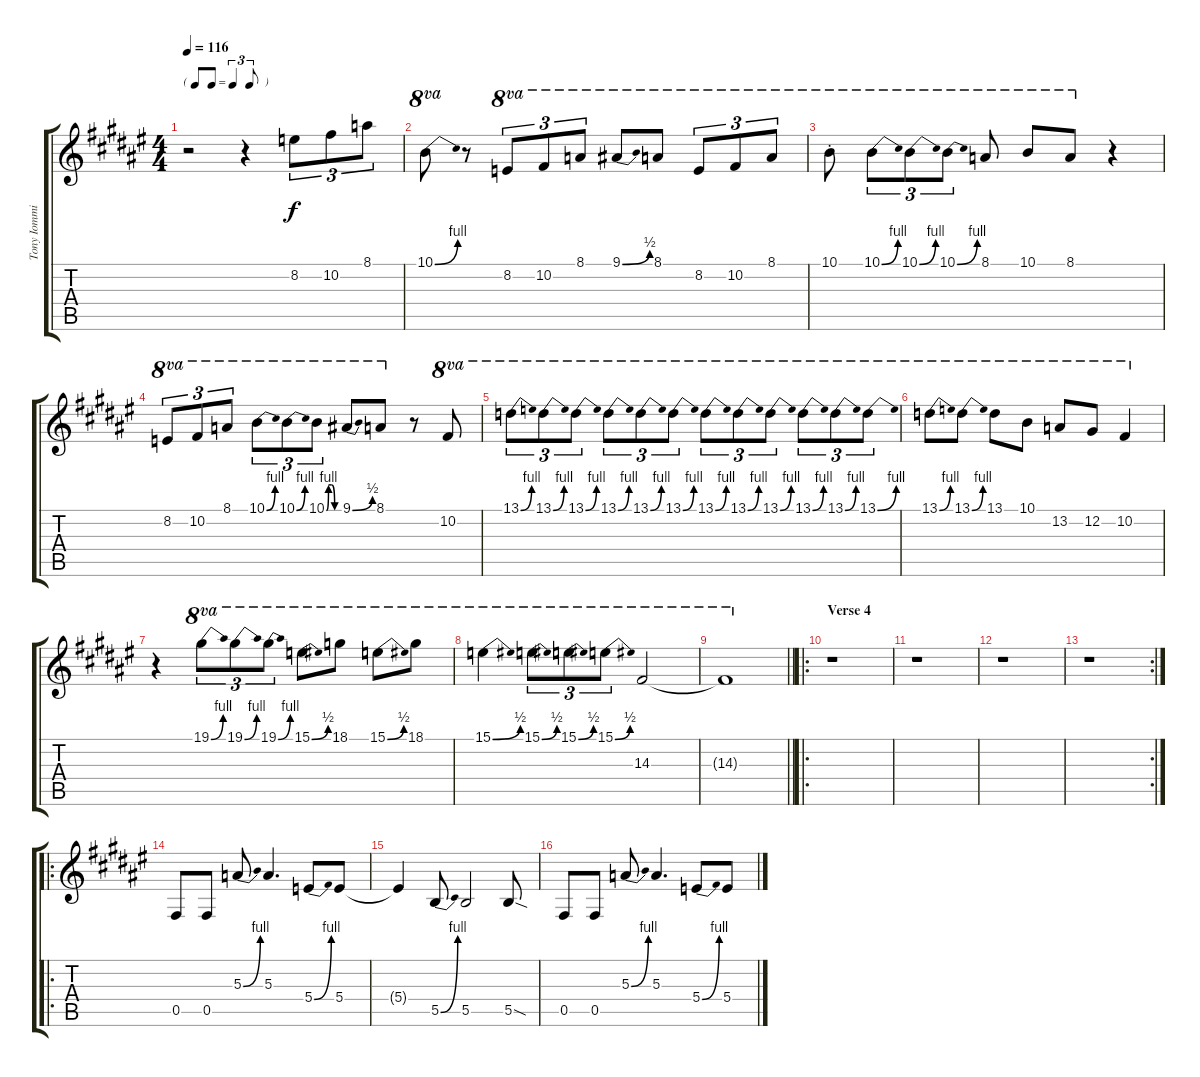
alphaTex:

\track ("Tony Iommi - Lead" "Tony Iommi") {instrument distortionguitar}
\staff {score tabs}
\tuning (Db4 Ab3 E3 B2 Gb2 Db2) {hide}
\ts (4 4)
\tf triplet8th
\tempo 116
\clef g2
\ks f#
r.2{dy f} r.4 8.2.8{tu (3 2)} 10.2.8{tu (3 2)} 8.1.8{tu (3 2)} |
10.1{be (bend 0 0 60 4)}.8{ot 8va} r.8 8.2.8{tu (3 2) ot 8va} 10.2.8{tu (3 2) ot 8va} 8.1.8{tu (3 2) ot 8va} 9.1{be (bend 0 0 60 2)}.8{ot 8va} 8.1.8{ot 8va} 8.2.8{tu (3 2) ot 8va} 10.2.8{tu (3 2) ot 8va} 8.1.8{tu (3 2) ot 8va} |
10.1{st}.8{ot 8va} 10.1{be (bend 0 0 60 4)}.8{tu (3 2) ot 8va} 10.1{be (bend 0 0 60 4)}.8{tu (3 2) ot 8va} 10.1{be (bend 0 0 60 4)}.8{tu (3 2) ot 8va} 8.1.8{ot 8va} 10.1.8{ot 8va} 8.1.8{ot 8va} r.4 |
8.2.8{tu (3 2) ot 8va} 10.2.8{tu (3 2) ot 8va} 8.1.8{tu (3 2) ot 8va} 10.1{be (bend 0 0 60 4)}.8{tu (3 2) ot 8va} 10.1{be (bend 0 0 60 4)}.8{tu (3 2) ot 8va} 10.1{be (custom 0 0 10 4 25 4 40 0 60 0)}.8{tu (3 2) ot 8va} 9.1{be (bend 0 0 60 2)}.8{ot 8va} 8.1.8{ot 8va} r.8 10.2.8{ot 8va} |
13.1{be (bend 0 0 60 4)}.8{tu (3 2) ot 8va} 13.1{be (bend 0 0 60 4)}.8{tu (3 2) ot 8va} 13.1{be (bend 0 0 60 4)}.8{tu (3 2) ot 8va} 13.1{be (bend 0 0 60 4)}.8{tu (3 2) ot 8va} 13.1{be (bend 0 0 60 4)}.8{tu (3 2) ot 8va} 13.1{be (bend 0 0 60 4)}.8{tu (3 2) ot 8va} 13.1{be (bend 0 0 60 4)}.8{tu (3 2) ot 8va} 13.1{be (bend 0 0 60 4)}.8{tu (3 2) ot 8va} 13.1{be (bend 0 0 60 4)}.8{tu (3 2) ot 8va} 13.1{be (bend 0 0 60 4)}.8{tu (3 2) ot 8va} 13.1{be (bend 0 0 60 4)}.8{tu (3 2) ot 8va} 13.1{be (bend 0 0 60 4)}.8{tu (3 2) ot 8va} |
13.1{be (bend 0 0 60 4)}.8{ot 8va} 13.1{be (bend 0 0 60 4)}.8{ot 8va} 13.1.8{ot 8va} 10.1.8{ot 8va} 13.2.8{ot 8va} 12.2.8{ot 8va} 10.2.4{ot 8va} |
r.4 19.1{be (bend 0 0 60 4)}.8{tu (3 2) ot 8va} 19.1{be (bend 0 0 60 4)}.8{tu (3 2) ot 8va} 19.1{be (bend 0 0 60 4)}.8{tu (3 2) ot 8va} 15.1{be (bend 0 0 60 2)}.8{ot 8va} 18.1.8{ot 8va} 15.1{be (bend 0 0 60 2)}.8{ot 8va} 18.1.8{ot 8va} |
15.1{be (bend 0 0 60 2)}.4{ot 8va} 15.1{be (bend 0 0 60 2)}.8{tu (3 2) ot 8va} 15.1{be (bend 0 0 60 2)}.8{tu (3 2) ot 8va} 15.1{be (bend 0 0 60 2)}.8{tu (3 2) ot 8va} 14.3.2{ot 8va} |
\barLineRight lightlight
14.3{t}.1{ot 8va} |
\ro
\section ("" "Verse 4")
r.1 |
r.1 |
r.1 |
\rc 2
r.1 |
\ro
0.5.8 0.5.8 5.3{be (bend 0 0 60 4)}.8 5.3.4{d} 5.4{be (bend 0 0 60 4)}.8 5.4.8 |
5.4{t}.4 5.5{be (bend 0 0 60 4)}.8 5.5.2 5.5{sod}.8 |
0.5.8 0.5.8 5.3{be (bend 0 0 60 4)}.8 5.3.4{d} 5.4{be (bend 0 0 60 4)}.8 5.4.8
